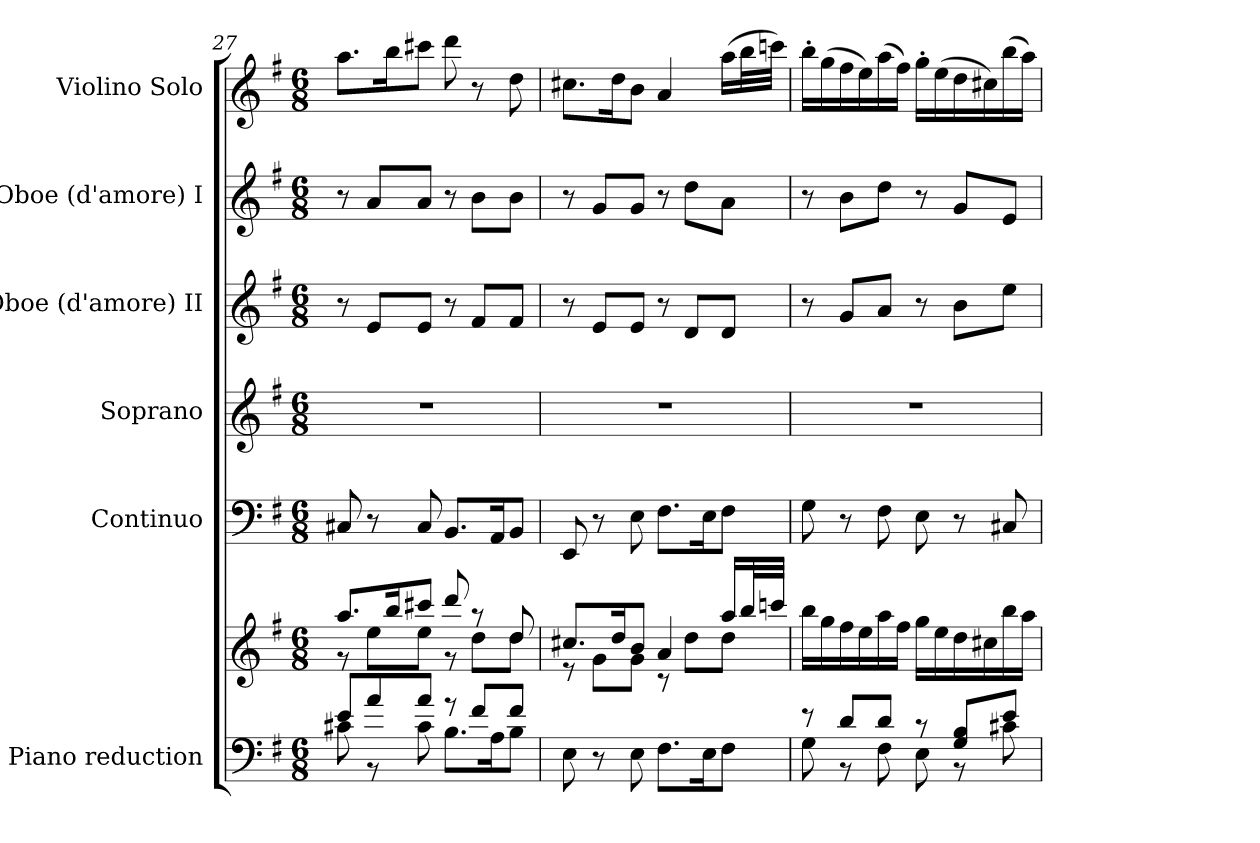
**kern	**kern	**kern	**kern	**kern	**kern	**kern
*part6	*part6	*part5	*part4	*part3	*part2	*part1
*staff7	*staff6	*staff5	*staff4	*staff3	*staff2	*staff1
*I"Piano reduction	*	*I"Continuo	*I"Soprano	*I"Oboe (d'amore) II	*I"Oboe (d'amore) I	*I"Violino Solo
*I'Pno	*	*	*	*I'Ob	*I'Ob	*I'Vln
*clefF4	*clefG2	*clefF4	*clefG2	*clefG2	*clefG2	*clefG2
*k[f#]	*k[f#]	*k[f#]	*k[f#]	*k[f#]	*k[f#]	*k[f#]
*M6/8	*M6/8	*M6/8	*M6/8	*M6/8	*M6/8	*M6/8
=27	=27	=27	=27	=27	=27	=27
*^	*^	*	*	*	*	*
8e/L	8c#X\	8.aa/L	8r	8C#X/	2.r	8r	8r	8.aa\L
8a/	8r	.	8ee\L	8r	.	8e/L	8a/L	.
.	.	16bb/K	.	.	.	.	.	16bb\K
8a/J	8c#\	8ccc#X/J	8ee\J	8C#/	.	8e/J	8a/J	8ccc#X\J
8r	8.B\L	8ddd/	8r	8.BB/L	.	8r	8r	8ddd\
8f#/L	.	8r	8dd\L	.	.	8f#/L	8b\L	8r
.	16A\K	.	.	16AA/K	.	.	.	.
8f#/J	8B\J	8dd/	8dd\J	8BB/J	.	8f#/J	8b\J	8dd\
*v	*v	*	*	*	*	*	*	*
=28	=28	=28	=28	=28	=28	=28	=28
8E\	8.cc#X/L	8r	8EE/	2.r	8r	8r	8.cc#X\L
8r	.	8g\L	8r	.	8e/L	8g/L	.
.	16dd/K	.	.	.	.	.	16dd\K
8E\	8b/J	8g\J	8E\	.	8e/J	8g/J	8b\J
8.F#\L	4a/	8r	8.F#\L	.	8r	8r	4a/
.	.	8dd\L	.	.	8d/L	8dd\L	.
16E\K	.	.	16E\K	.	.	.	.
8F#\J	16aa/LL	8dd\J	8F#\J	.	8d/J	8a\J	(16aa\LL
.	32bb/L	.	.	.	.	.	32bb\L
.	32cccn/JJJ	.	.	.	.	.	32cccn\JJJ)
*	*v	*v	*	*	*	*	*
=29	=29	=29	=29	=29	=29	=29
*^	*	*	*	*	*	*
8r	8G\	16bb\LL	8G\	2.r	8r	8r	16bb'\LL
.	.	16gg\	.	.	.	.	(16gg\
8d/L	8r	16ff#\	8r	.	8g/L	8b\L	16ff#\
.	.	16ee\	.	.	.	.	16ee\)
8d/J	8F#\	16aa\	8F#\	.	8a/J	8dd\J	(16aa\
.	.	16ff#\JJ	.	.	.	.	16ff#\JJ)
8r	8E\	16gg\LL	8E\	.	8r	8r	16gg'\LL
.	.	16ee\	.	.	.	.	(16ee\
8G/ 8B/L	8r	16dd\	8r	.	8b\L	8g/L	16dd\
.	.	16cc#X\	.	.	.	.	16cc#X\)
8e/J	8c#X\	16bb\	8C#X/	.	8ee\J	8e/J	(16bb\
.	.	16aa\JJ	.	.	.	.	16aa\JJ)
*v	*v	*	*	*	*	*	*
=	=	=	=	=	=	=
*-	*-	*-	*-	*-	*-	*-
